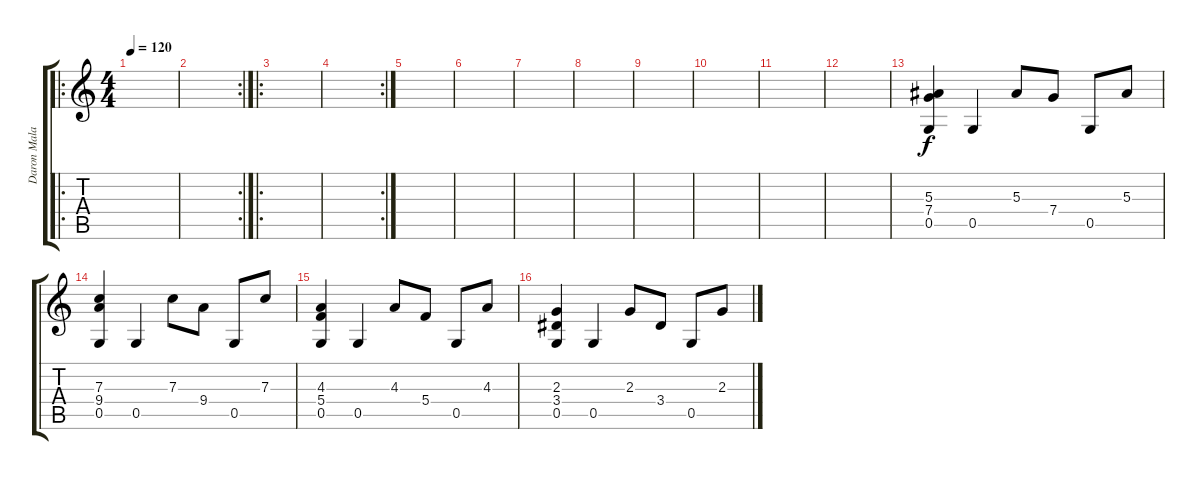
\track ("Daron Malakian (Overdrive)" "Daron Mala") {instrument acousticguitarsteel}
\staff {score tabs}
\tuning (D4 A3 F3 C3 G2 C2) {hide}
\ro
\ts (4 4)
\tempo 120
\clef g2
\ks c
|
\rc 2
|
\ro
|
\rc 2
|
|
|
|
|
|
|
|
|
(5.3 7.4 0.5).4 0.5.4 5.3.8 7.4.8 0.5.8 5.3.8 |
(7.3 9.4 0.5).4 0.5.4 7.3.8 9.4.8 0.5.8 7.3.8 |
(4.3 5.4 0.5).4 0.5.4 4.3.8 5.4.8 0.5.8 4.3.8 |
(2.3 3.4 0.5).4 0.5.4 2.3.8 3.4.8 0.5.8 2.3.8
